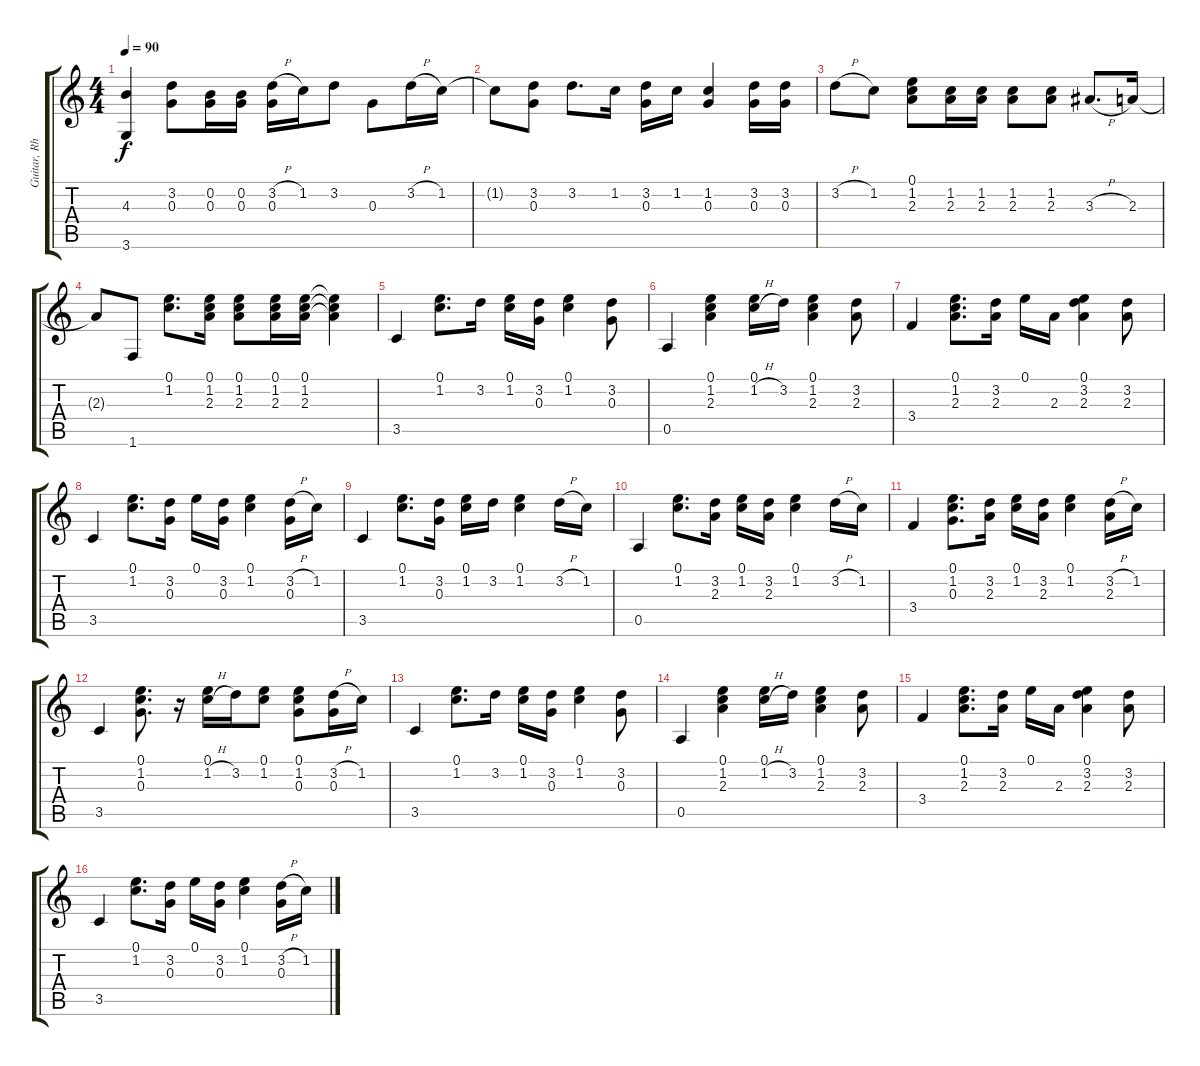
\track ("Guitar, Rhythm (Bono)" "Guitar, Rh") {instrument electricguitarjazz}
\staff {score tabs}
\tuning (E4 B3 G3 D3 A2 E2) {hide}
\ts (4 4)
\tempo 90
\clef g2
\ks c
(4.3 3.6).4{dy f} (3.2 0.3).8 (0.2 0.3).16 (0.2 0.3).16 (3.2{h} 0.3).16 1.2.16 3.2.8 0.3.8 3.2{h}.16 1.2.16 |
1.2{t}.8 (3.2 0.3).8 3.2.8{d} 1.2.16 (3.2 0.3).16 1.2.16 (1.2 0.3).4 (3.2 0.3).16 (3.2 0.3).16 |
3.2{h}.8 1.2.8 (0.1 1.2 2.3).8 (1.2 2.3).16 (1.2 2.3).16 (1.2 2.3).8 (1.2 2.3).8 3.3{h}.8{d} 2.3.16 |
2.3{t}.8 1.6.8 (0.1 1.2).8{d} (0.1 1.2 2.3).16 (0.1 1.2 2.3).8 (0.1 1.2 2.3).16 (0.1 1.2 2.3).16 (0.1{t} 1.2{t} 2.3{t}).4 |
3.5.4 (0.1 1.2).8{d} 3.2.16 (0.1 1.2).16 (3.2 0.3).16 (0.1 1.2).4 (3.2 0.3).8 |
0.5.4 (0.1 1.2 2.3).4 (0.1 1.2{h}).16 3.2.16 (0.1 1.2 2.3).4 (3.2 2.3).8 |
3.4.4 (0.1 1.2 2.3).8{d} (3.2 2.3).16 0.1.16 2.3.16 (0.1 3.2 2.3).4 (3.2 2.3).8 |
3.5.4 (0.1 1.2).8{d} (3.2 0.3).16 0.1.16 (3.2 0.3).16 (0.1 1.2).4 (3.2{h} 0.3).16 1.2.16 |
3.5.4 (0.1 1.2).8{d} (3.2 0.3).16 (0.1 1.2).16 3.2.16 (0.1 1.2).4 3.2{h}.16 1.2.16 |
0.5.4 (0.1 1.2).8{d} (3.2 2.3).16 (0.1 1.2).16 (3.2 2.3).16 (0.1 1.2).4 3.2{h}.16 1.2.16 |
3.4.4 (0.1 1.2 0.3).8{d} (3.2 2.3).16 (0.1 1.2).16 (3.2 2.3).16 (0.1 1.2).4 (3.2{h} 2.3).16 1.2.16 |
3.5.4 (0.1 1.2 0.3).8{d} r.16 (0.1 1.2{h}).16 3.2.16 (0.1 1.2).8 (0.1 1.2 0.3).8 (3.2{h} 0.3).16 1.2.16 |
3.5.4 (0.1 1.2).8{d} 3.2.16 (0.1 1.2).16 (3.2 0.3).16 (0.1 1.2).4 (3.2 0.3).8 |
0.5.4 (0.1 1.2 2.3).4 (0.1 1.2{h}).16 3.2.16 (0.1 1.2 2.3).4 (3.2 2.3).8 |
3.4.4 (0.1 1.2 2.3).8{d} (3.2 2.3).16 0.1.16 2.3.16 (0.1 3.2 2.3).4 (3.2 2.3).8 |
3.5.4 (0.1 1.2).8{d} (3.2 0.3).16 0.1.16 (3.2 0.3).16 (0.1 1.2).4 (3.2{h} 0.3).16 1.2.16
